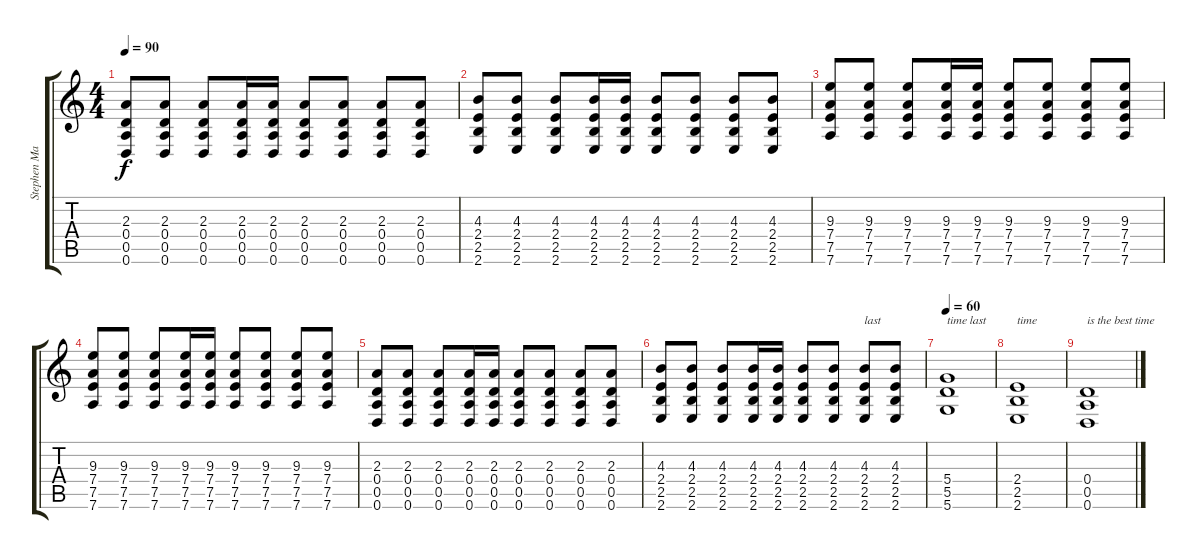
\track ("Stephen Malkmus" "Stephen Ma") {instrument electricguitarjazz}
\staff {score tabs}
\tuning (E4 B3 G3 D3 A2 D2) {hide}
\ts (4 4)
\tempo 90
\clef g2
\ks c
(2.3 0.4 0.5 0.6).8{dy f} (2.3 0.4 0.5 0.6).8 (2.3 0.4 0.5 0.6).8 (2.3 0.4 0.5 0.6).16 (2.3 0.4 0.5 0.6).16 (2.3 0.4 0.5 0.6).8 (2.3 0.4 0.5 0.6).8 (2.3 0.4 0.5 0.6).8 (2.3 0.4 0.5 0.6).8 |
(4.3 2.4 2.5 2.6).8 (4.3 2.4 2.5 2.6).8 (4.3 2.4 2.5 2.6).8 (4.3 2.4 2.5 2.6).16 (4.3 2.4 2.5 2.6).16 (4.3 2.4 2.5 2.6).8 (4.3 2.4 2.5 2.6).8 (4.3 2.4 2.5 2.6).8 (4.3 2.4 2.5 2.6).8 |
(9.3 7.4 7.5 7.6).8 (9.3 7.4 7.5 7.6).8 (9.3 7.4 7.5 7.6).8 (9.3 7.4 7.5 7.6).16 (9.3 7.4 7.5 7.6).16 (9.3 7.4 7.5 7.6).8 (9.3 7.4 7.5 7.6).8 (9.3 7.4 7.5 7.6).8 (9.3 7.4 7.5 7.6).8 |
(9.3 7.4 7.5 7.6).8 (9.3 7.4 7.5 7.6).8 (9.3 7.4 7.5 7.6).8 (9.3 7.4 7.5 7.6).16 (9.3 7.4 7.5 7.6).16 (9.3 7.4 7.5 7.6).8 (9.3 7.4 7.5 7.6).8 (9.3 7.4 7.5 7.6).8 (9.3 7.4 7.5 7.6).8 |
(2.3 0.4 0.5 0.6).8 (2.3 0.4 0.5 0.6).8 (2.3 0.4 0.5 0.6).8 (2.3 0.4 0.5 0.6).16 (2.3 0.4 0.5 0.6).16 (2.3 0.4 0.5 0.6).8 (2.3 0.4 0.5 0.6).8 (2.3 0.4 0.5 0.6).8 (2.3 0.4 0.5 0.6).8 |
(4.3 2.4 2.5 2.6).8 (4.3 2.4 2.5 2.6).8 (4.3 2.4 2.5 2.6).8 (4.3 2.4 2.5 2.6).16 (4.3 2.4 2.5 2.6).16 (4.3 2.4 2.5 2.6).8 (4.3 2.4 2.5 2.6).8 (4.3 2.4 2.5 2.6).8{txt "last"} (4.3 2.4 2.5 2.6).8 |
\tempo 60
(5.4 5.5 5.6).1{txt "time last"} |
(2.4 2.5 2.6).1{txt "time"} |
(0.4 0.5 0.6).1{txt "is the best time"}
